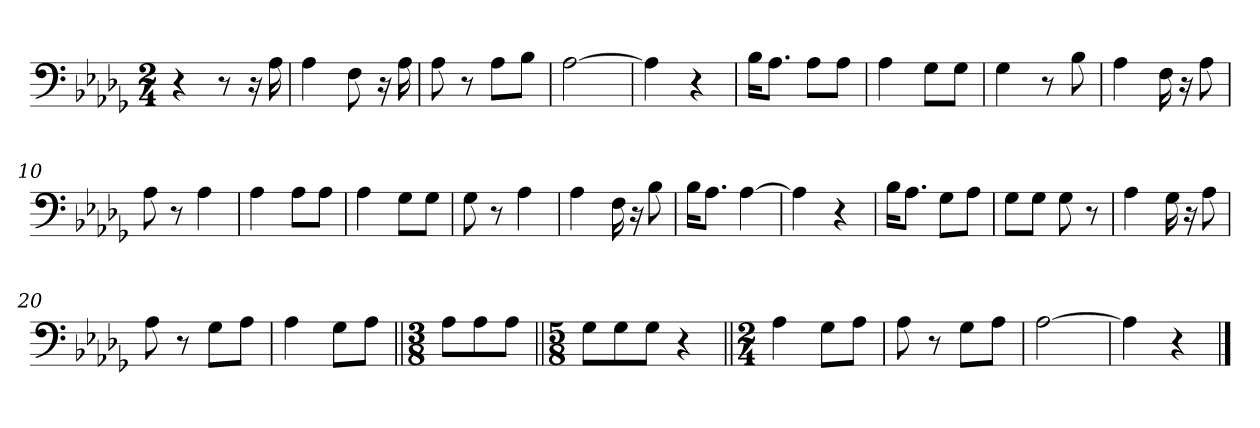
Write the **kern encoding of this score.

**kern
*part1
*staff1
*clefF4
*k[b-e-a-d-g-]
*M2/4
=1
4r
8r
16r
16A-\
=2
4A-\
8F\
16r
16A-\
=3
8A-\
8r
8A-\L
8B-\J
=4
[2A-\
=5
4A-\]
4r
=6
16B-\KL
8.A-\J
8A-\L
8A-\J
=7
4A-\
8G-\L
8G-\J
=8
4G-\
8r
8B-\
=9
4A-\
16F\
16r
8A-\
=10
8A-\
8r
4A-\
=11
4A-\
8A-\L
8A-\J
=12
4A-\
8G-\L
8G-\J
=13
8G-\
8r
4A-\
=14
4A-\
16F\
16r
8B-\
=15
16B-\KL
8.A-\J
[4A-\
=16
4A-\]
4r
=17
16B-\KL
8.A-\J
8G-\L
8A-\J
=18
8G-\L
8G-\J
8G-\
8r
=19
4A-\
16G-\
16r
8A-\
=20
8A-\
8r
8G-\L
8A-\J
=21
4A-\
8G-\L
8A-\J
=22||
*M3/8
8A-\L
8A-\
8A-\J
=23||
*M5/8
8G-\L
8G-\
8G-\J
4r
=24||
*M2/4
4A-\
8G-\L
8A-\J
=25
8A-\
8r
8G-\L
8A-\J
=26
[2A-\
=27
4A-\]
4r
==
*-
